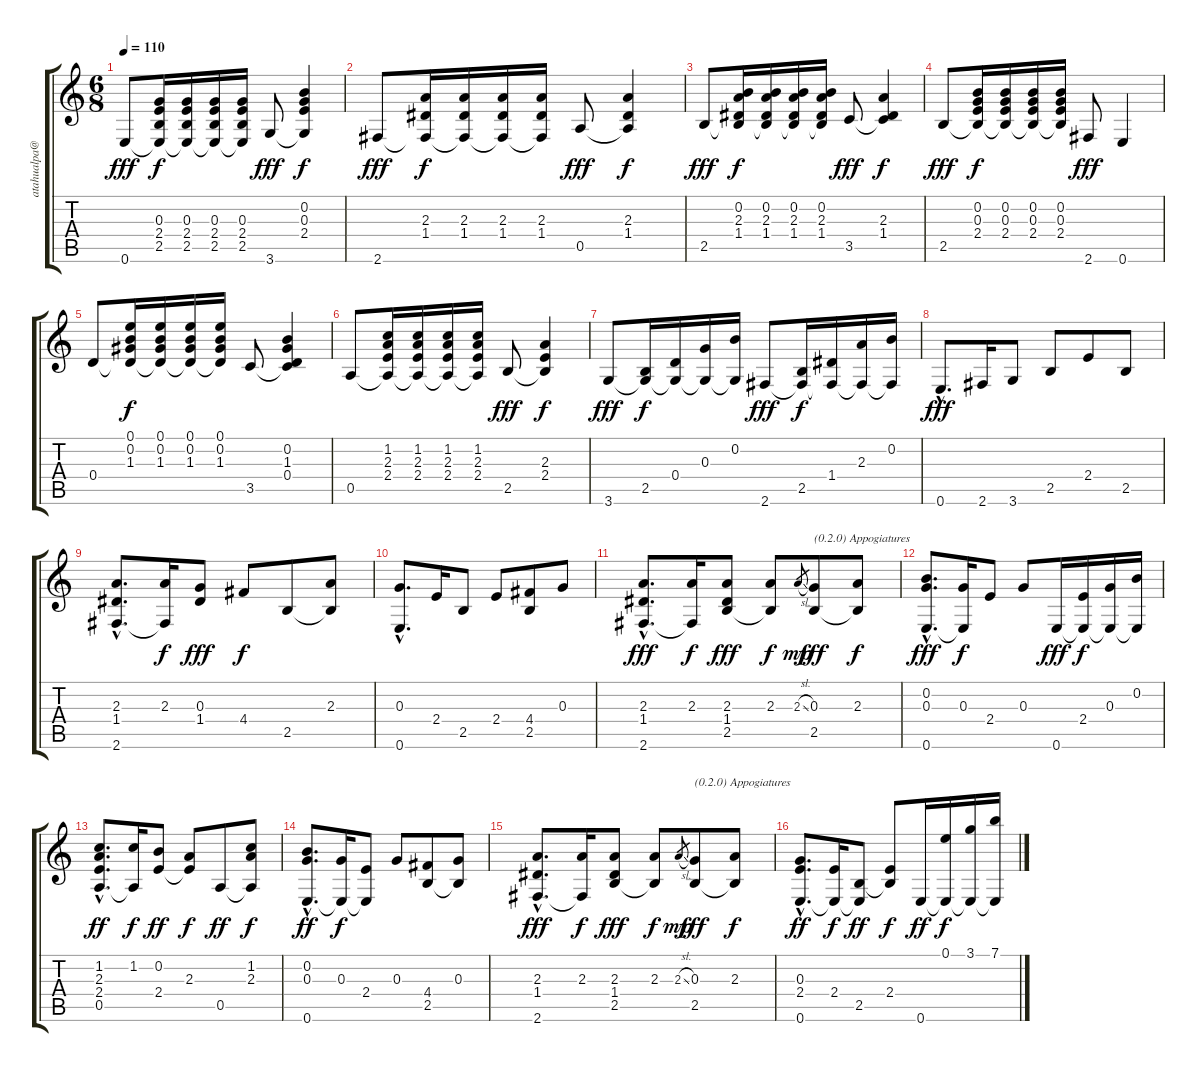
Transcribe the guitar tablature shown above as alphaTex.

\track ("" "atahualpa@") {instrument acousticguitarnylon}
\staff {score tabs}
\tuning (E4 B3 G3 D3 A2 E2) {hide}
\ts (6 8)
\tempo 110
\clef g2
\ks c
0.6.8{dy fff instrument acousticguitarnylon} (0.3 2.4 2.5 0.6{t}).16{dy f} (0.3 2.4 2.5 0.6{t}).16 (0.3 2.4 2.5 0.6{t}).16 (0.3 2.4 2.5 0.6{t}).16 3.6.8{dy fff} (0.2 0.3 2.4 3.6{t}).4{dy f} |
2.6.8{dy fff} (2.3 1.4 2.6{t}).16{dy f} (2.3 1.4 2.6{t}).16 (2.3 1.4 2.6{t}).16 (2.3 1.4 2.6{t}).16 0.5.8{dy fff} (2.3 1.4 0.5{t}).4{dy f} |
2.5.8{dy fff} (0.2 2.3 1.4 2.5{t}).16{dy f} (0.2 2.3 1.4 2.5{t}).16 (0.2 2.3 1.4 2.5{t}).16 (0.2 2.3 1.4 2.5{t}).16 3.5.8{dy fff} (2.3 1.4 3.5{t}).4{dy f} |
2.5.8{dy fff} (0.2 0.3 2.4 2.5{t}).16{dy f} (0.2 0.3 2.4 2.5{t}).16 (0.2 0.3 2.4 2.5{t}).16 (0.2 0.3 2.4 2.5{t}).16 2.6.8{dy fff} 0.6.4 |
0.4.8 (0.1 0.2 1.3 0.4{t}).16{dy f} (0.1 0.2 1.3 0.4{t}).16 (0.1 0.2 1.3 0.4{t}).16 (0.1 0.2 1.3 0.4{t}).16 3.5.8 (0.2 1.3 0.4 3.5{t}).4 |
0.5.8 (1.2 2.3 2.4 0.5{t}).16 (1.2 2.3 2.4 0.5{t}).16 (1.2 2.3 2.4 0.5{t}).16 (1.2 2.3 2.4 0.5{t}).16 2.5.8{dy fff} (2.3 2.4 2.5{t}).4{dy f} |
3.6.8{dy fff} (2.5 3.6{t}).16{dy f} (0.4 3.6{t}).16 (0.3 3.6{t}).16 (0.2 3.6{t}).16 2.6.8{dy fff} (2.5 2.6{t}).16{dy f} (1.4 2.6{t}).16 (2.3 2.6{t}).16 (0.2 2.6{t}).16 |
0.6{hac}.8{d dy fff} 2.6.16 3.6.8 2.5.8 2.4.8 2.5.8 |
(2.3{hac} 1.4{hac} 2.6{hac}).8{d} (2.3 2.6{t}).16{dy f} (0.3 1.4).8{dy fff} 4.4.8{dy f} 2.5.8 (2.3 2.5{t}).8 |
(0.3{hac} 0.6{hac}).8{d} 2.4.16 2.5.8 2.4.8 (4.4 2.5).8 0.3.8 |
(2.3{hac} 1.4{hac} 2.6{hac}).8{d dy fff} (2.3 2.6{t}).16{dy f} (2.3 1.4 2.5).8{dy fff} (2.3 2.5{t}).8{dy f} 2.3{sl}.8{gr dy mp} (0.3 2.5).8{txt "(0.2.0) Appogiatures" dy fff} (2.3 2.5{t}).8{dy f} |
(0.2{hac} 0.3{hac} 0.6{hac}).8{d dy fff} (0.3 0.6{t}).16{dy f} 2.4.8 0.3.8 0.6.16{dy fff} (2.4 0.6{t}).16{dy f} (0.3 0.6{t}).16 (0.2 0.6{t}).16 |
(1.2{hac} 2.3{hac} 2.4{hac} 0.5{hac}).8{d dy ff} (1.2 0.5{t}).16{dy f} (0.2 2.4).8{dy ff} (2.3 2.4{t}).8{dy f} 0.5.8{dy ff} (1.2 2.3 0.5{t}).8{dy f} |
(0.2{hac} 0.3{hac} 0.6{hac}).8{d dy ff} (0.3 0.6{t}).16{dy f} (2.4 0.6{t}).8 0.3.8 (4.4 2.5).8 (0.3 2.5{t}).8 |
(2.3{hac} 1.4{hac} 2.6{hac}).8{d dy fff} (2.3 2.6{t}).16{dy f} (2.3 1.4 2.5).8{dy fff} (2.3 2.5{t}).8{dy f} 2.3{sl}.8{gr dy mp} (0.3 2.5).8{txt "(0.2.0) Appogiatures" dy fff} (2.3 2.5{t}).8{dy f} |
(0.3{hac} 2.4{hac} 0.6{hac}).8{d dy ff} (2.4 0.6{t}).16{dy f} (2.5 0.6{t}).8{dy ff} (2.4 2.5{t}).8{dy f} 0.6.16{dy ff} (0.1 0.6{t}).16{dy f} (3.1 0.6{t}).16 (7.1 0.6{t}).16
